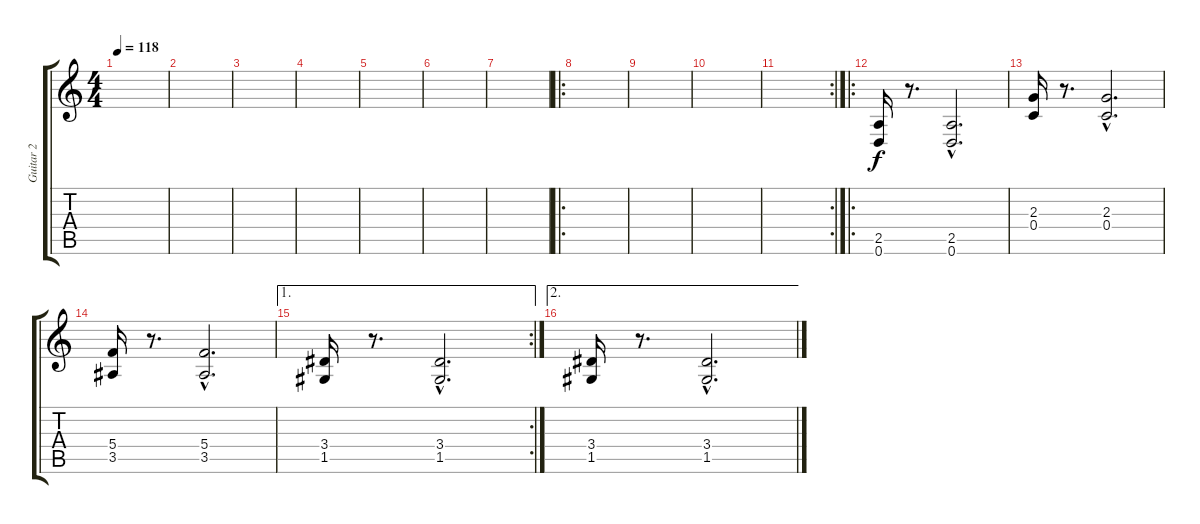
\track ("Guitar 2" "Guitar 2") {instrument distortionguitar}
\staff {score tabs}
\tuning (D4 A3 F3 C3 G2 D2) {hide}
\ts (4 4)
\tempo 118
\clef g2
\ks c
|
|
|
|
|
|
|
\ro
|
|
|
\rc 2
|
\ro
(2.5 0.6).16 r.8{d} (2.5{hac} 0.6{hac}).2{d} |
(2.3 0.4).16 r.8{d} (2.3{hac} 0.4{hac}).2{d} |
(5.4 3.5).16 r.8{d} (5.4{hac} 3.5{hac}).2{d} |
\ae 1
\rc 2
(3.4 1.5).16 r.8{d} (3.4{hac} 1.5{hac}).2{d} |
\ae 2
(3.4 1.5).16 r.8{d} (3.4{hac} 1.5{hac}).2{d}
